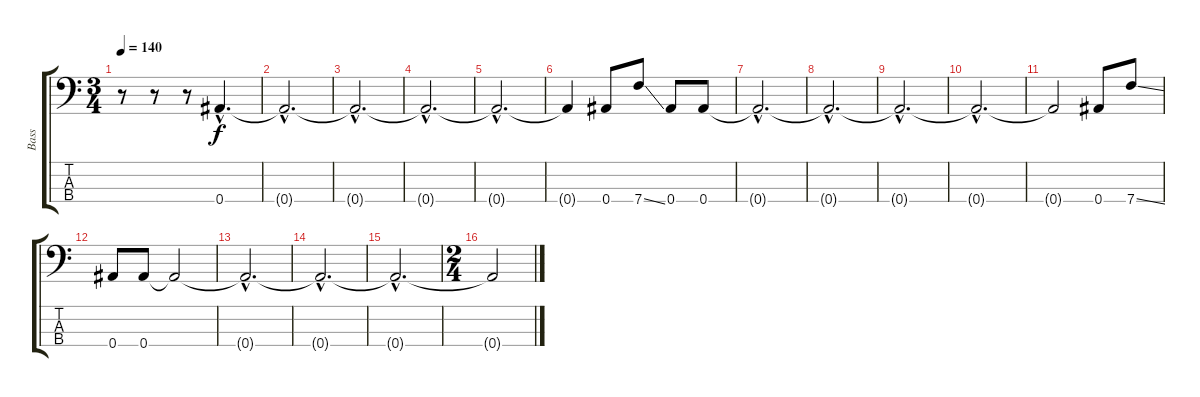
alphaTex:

\track ("Bass" "Bass") {instrument electricbasspick}
\staff {score tabs}
\tuning (Eb3 Bb2 F2 Bb1) {hide}
\ts (3 4)
\tempo 140
\clef f4
\ks c
r.8{dy f instrument electricbasspick} r.8 r.8 0.4{hac}.4{d} |
0.4{hac t}.2{d} |
0.4{hac t}.2{d} |
0.4{hac t}.2{d} |
0.4{hac t}.2{d} |
0.4{t}.4 0.4.8 7.4{ss}.8 0.4.8 0.4.8 |
0.4{hac t}.2{d} |
0.4{hac t}.2{d} |
0.4{hac t}.2{d} |
0.4{hac t}.2{d} |
0.4{t}.2 0.4.8 7.4{ss}.8 |
0.4.8 0.4.8 0.4{t}.2 |
0.4{hac t}.2{d} |
0.4{hac t}.2{d} |
0.4{hac t}.2{d} |
\ts (2 4)
0.4{t}.2
